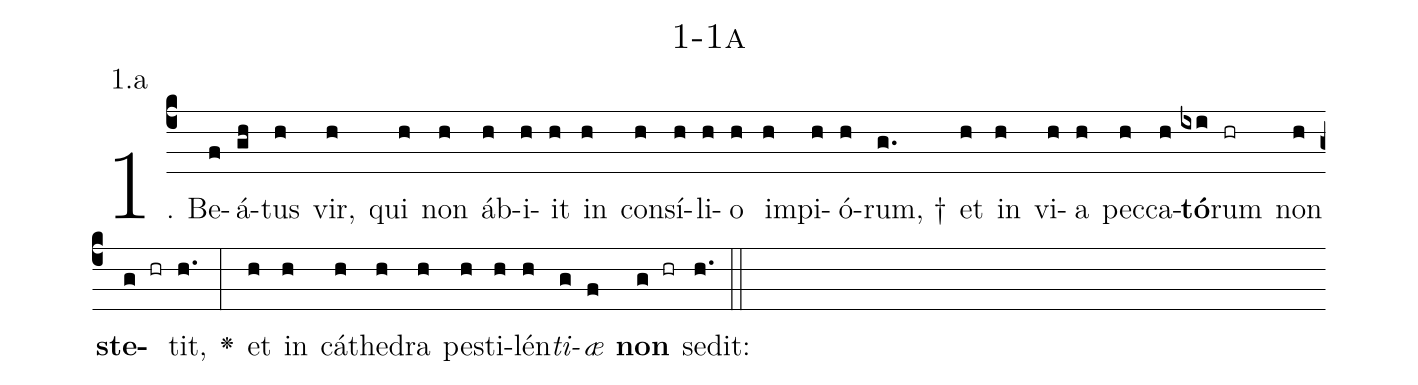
name: 1-1a;
annotation: 1.a;
%%
(c4)1. Be(f)á(gh)tus(h) vir,(h) qui(h) non(h) áb(h)i(h)it(h) in(h) con(h)sí(h)li(h)o(h) im(h)pi(h)ó(h)rum, †(g.) et(h) in(h) vi(h)a(h) pec(h)ca(h)<b>tó</b>(ixi)rum(hr) non(h) <b>ste</b>(g hr)tit,(h.) <v>\greheightstar</v>(:) et(h) in(h) cá(h)the(h)dra(h) pes(h)ti(h)lén(h)<i>ti</i>(g)<i>æ</i>(f) <b>non</b>(g hr) sedit:(h.) (::)
